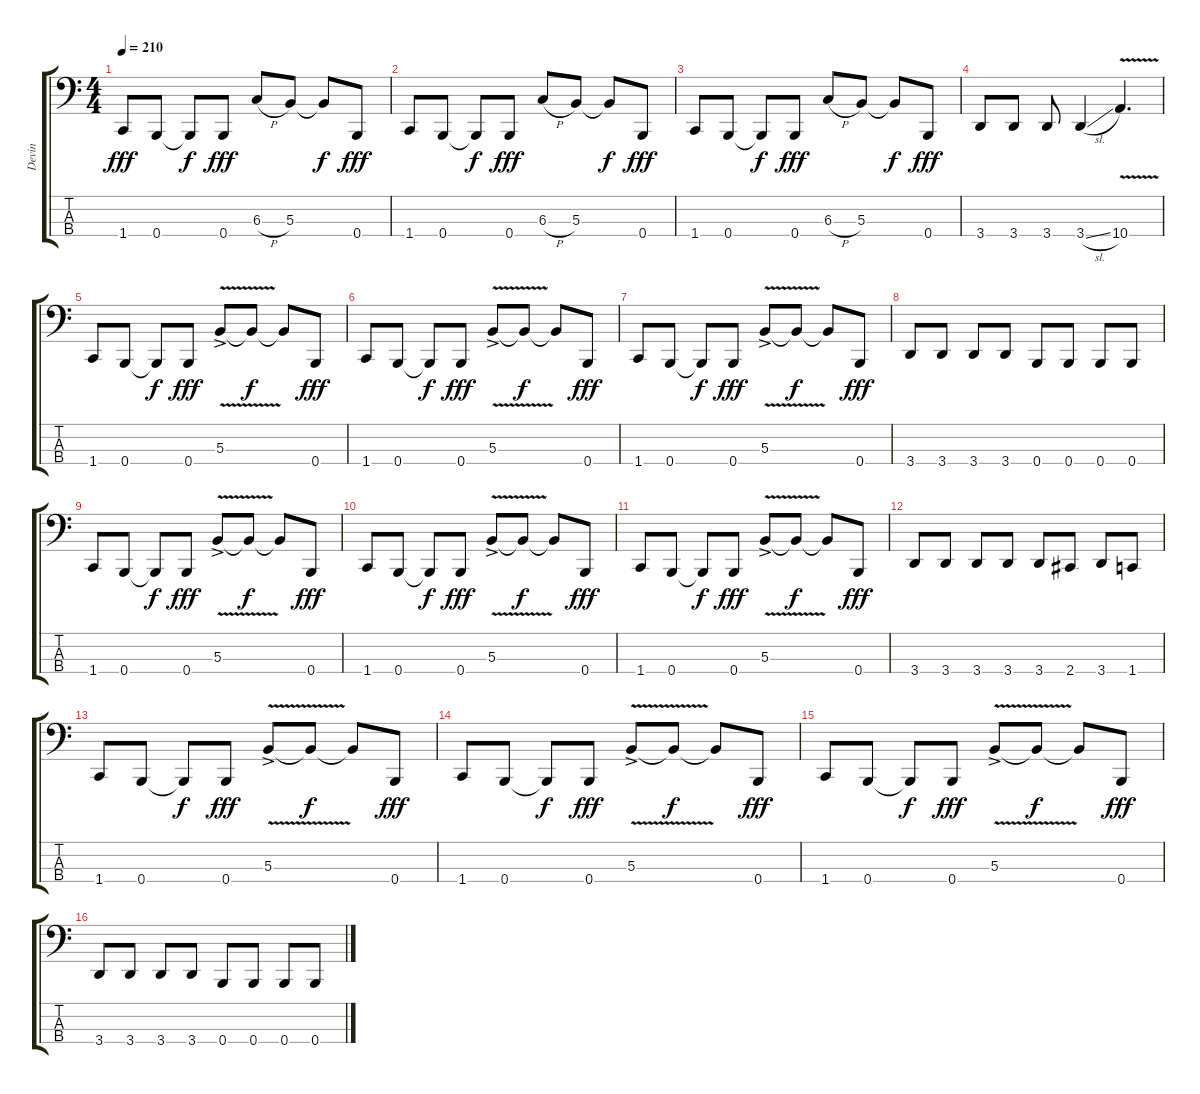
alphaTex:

\track ("Devin" "Devin") {instrument electricbassfinger}
\staff {score tabs}
\tuning (E2 B1 Gb1 B0) {hide}
\ts (4 4)
\tempo 210
\clef f4
\ks c
1.4.8{dy fff} 0.4.8 0.4{t}.8{dy f} 0.4.8{dy fff} 6.3{h}.8 5.3.8 5.3{t}.8{dy f} 0.4.8{dy fff} |
1.4.8 0.4.8 0.4{t}.8{dy f} 0.4.8{dy fff} 6.3{h}.8 5.3.8 5.3{t}.8{dy f} 0.4.8{dy fff} |
1.4.8 0.4.8 0.4{t}.8{dy f} 0.4.8{dy fff} 6.3{h}.8 5.3.8 5.3{t}.8{dy f} 0.4.8{dy fff} |
3.4.8 3.4.8 3.4.8 3.4{sl}.4 10.4{v}.4{d} |
1.4.8 0.4.8 0.4{t}.8{dy f} 0.4.8{dy fff} 5.3{v ac}.8 5.3{t}.8{dy f} 5.3{t}.8 0.4.8{dy fff} |
1.4.8 0.4.8 0.4{t}.8{dy f} 0.4.8{dy fff} 5.3{v ac}.8 5.3{t}.8{dy f} 5.3{t}.8 0.4.8{dy fff} |
1.4.8 0.4.8 0.4{t}.8{dy f} 0.4.8{dy fff} 5.3{v ac}.8 5.3{t}.8{dy f} 5.3{t}.8 0.4.8{dy fff} |
3.4.8 3.4.8 3.4.8 3.4.8 0.4.8 0.4.8 0.4.8 0.4.8 |
1.4.8 0.4.8 0.4{t}.8{dy f} 0.4.8{dy fff} 5.3{v ac}.8 5.3{t}.8{dy f} 5.3{t}.8 0.4.8{dy fff} |
1.4.8 0.4.8 0.4{t}.8{dy f} 0.4.8{dy fff} 5.3{v ac}.8 5.3{t}.8{dy f} 5.3{t}.8 0.4.8{dy fff} |
1.4.8 0.4.8 0.4{t}.8{dy f} 0.4.8{dy fff} 5.3{v ac}.8 5.3{t}.8{dy f} 5.3{t}.8 0.4.8{dy fff} |
3.4.8 3.4.8 3.4.8 3.4.8 3.4.8 2.4.8 3.4.8 1.4.8 |
1.4.8 0.4.8 0.4{t}.8{dy f} 0.4.8{dy fff} 5.3{v ac}.8 5.3{t}.8{dy f} 5.3{t}.8 0.4.8{dy fff} |
1.4.8 0.4.8 0.4{t}.8{dy f} 0.4.8{dy fff} 5.3{v ac}.8 5.3{t}.8{dy f} 5.3{t}.8 0.4.8{dy fff} |
1.4.8 0.4.8 0.4{t}.8{dy f} 0.4.8{dy fff} 5.3{v ac}.8 5.3{t}.8{dy f} 5.3{t}.8 0.4.8{dy fff} |
3.4.8 3.4.8 3.4.8 3.4.8 0.4.8 0.4.8 0.4.8 0.4.8
